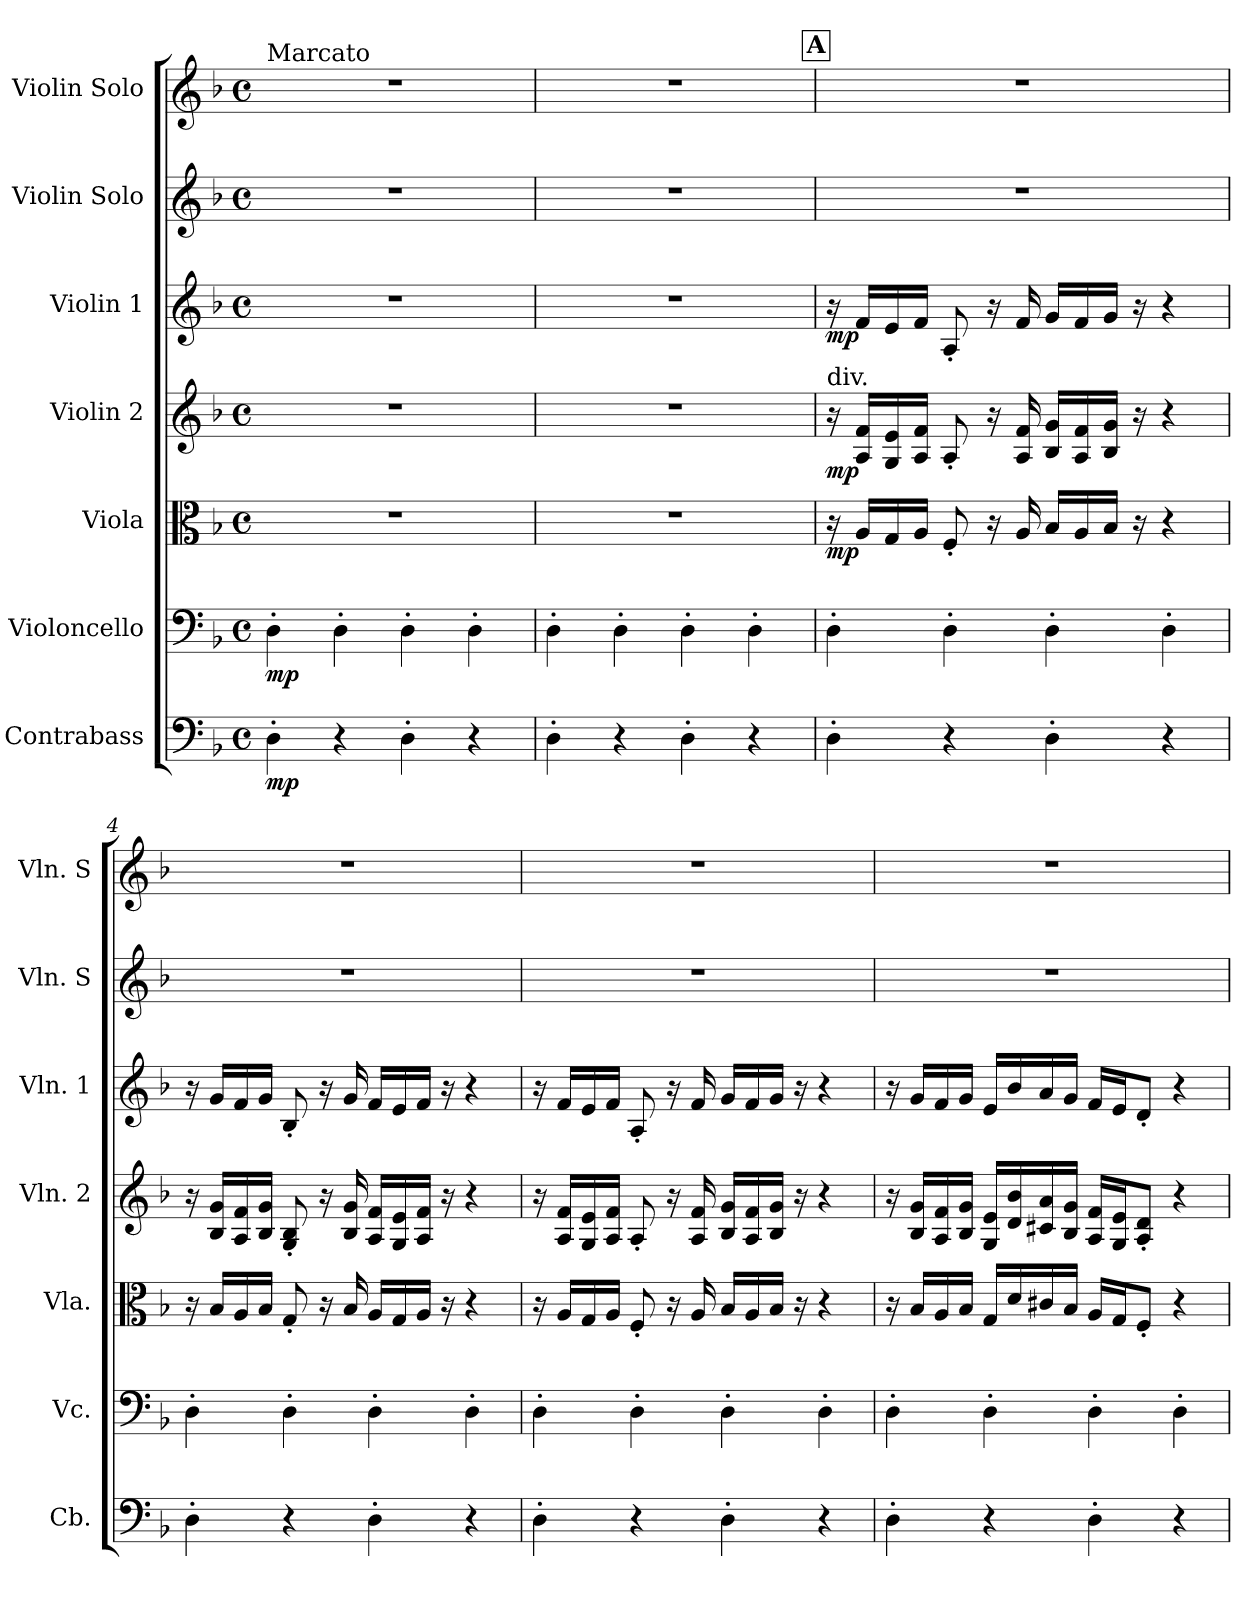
**kern	**dynam	**kern	**dynam	**kern	**dynam	**kern	**dynam	**kern	**dynam	**kern	**kern
*part7	*part7	*part6	*part6	*part5	*part5	*part4	*part4	*part3	*part3	*part2	*part1
*staff7	*staff7	*staff6	*staff6	*staff5	*staff5	*staff4	*staff4	*staff3	*staff3	*staff2	*staff1
*I"Contrabass	*	*I"Violoncello	*	*I"Viola	*	*I"Violin 2	*	*I"Violin 1	*	*I"Violin Solo	*I"Violin Solo
*I'Cb.	*	*I'Vc.	*	*I'Vla.	*	*I'Vln. 2	*	*I'Vln. 1	*	*I'Vln. S	*I'Vln. S
*clefF4	*	*clefF4	*	*clefC3	*	*clefG2	*	*clefG2	*	*clefG2	*clefG2
*ITrd7c12	*	*	*	*	*	*	*	*	*	*	*
*k[b-]	*	*k[b-]	*	*k[b-]	*	*k[b-]	*	*k[b-]	*	*k[b-]	*k[b-]
*M4/4	*	*M4/4	*	*M4/4	*	*M4/4	*	*M4/4	*	*M4/4	*M4/4
*met(c)	*	*met(c)	*	*met(c)	*	*met(c)	*	*met(c)	*	*met(c)	*met(c)
*MM90	*	*MM90	*	*MM90	*	*MM90	*	*MM90	*	*MM90	*MM90
=1	=1	=1	=1	=1	=1	=1	=1	=1	=1	=1	=1
!	!	!	!	!	!	!	!	!	!	!	!LO:TX:t=Marcato
!	!LO:DY:b	!	!LO:DY:b	!	!	!	!	!	!	!	!
4DD'\	mp	4D'\	mp	1r	.	1r	.	1r	.	1r	1r
4r	.	4D'\	.	.	.	.	.	.	.	.	.
4DD'\	.	4D'\	.	.	.	.	.	.	.	.	.
4r	.	4D'\	.	.	.	.	.	.	.	.	.
=2	=2	=2	=2	=2	=2	=2	=2	=2	=2	=2	=2
4DD'\	.	4D'\	.	1r	.	1r	.	1r	.	1r	1r
4r	.	4D'\	.	.	.	.	.	.	.	.	.
4DD'\	.	4D'\	.	.	.	.	.	.	.	.	.
4r	.	4D'\	.	.	.	.	.	.	.	.	.
!!LO:REH:place=s1:a:B:fs=14:t=A
=3	=3	=3	=3	=3	=3	=3	=3	=3	=3	=3	=3
!	!	!	!	!	!	!LO:TX:a:t=div.	!	!	!	!	!
!	!	!	!	!	!LO:DY:b	!	!LO:DY:b	!	!LO:DY:b	!	!
4DD'\	.	4D'\	.	16r	mp	16r	mp	16r	mp	1r	1r
.	.	.	.	16A/LL	.	16A/ 16f/LL	.	16f/LL	.	.	.
.	.	.	.	16G/	.	16G/ 16e/	.	16e/	.	.	.
.	.	.	.	16A/JJ	.	16A/ 16f/JJ	.	16f/JJ	.	.	.
4r	.	4D'\	.	8F'/	.	8A'/	.	8A'/	.	.	.
.	.	.	.	16r	.	16r	.	16r	.	.	.
.	.	.	.	16A/	.	16A/ 16f/	.	16f/	.	.	.
4DD'\	.	4D'\	.	16B-/LL	.	16B-/ 16g/LL	.	16g/LL	.	.	.
.	.	.	.	16A/	.	16A/ 16f/	.	16f/	.	.	.
.	.	.	.	16B-/JJ	.	16B-/ 16g/JJ	.	16g/JJ	.	.	.
.	.	.	.	16r	.	16r	.	16r	.	.	.
4r	.	4D'\	.	4r	.	4r	.	4r	.	.	.
!!LO:PB:g=z
=4	=4	=4	=4	=4	=4	=4	=4	=4	=4	=4	=4
4DD'\	.	4D'\	.	16r	.	16r	.	16r	.	1r	1r
.	.	.	.	16B-/LL	.	16B-/ 16g/LL	.	16g/LL	.	.	.
.	.	.	.	16A/	.	16A/ 16f/	.	16f/	.	.	.
.	.	.	.	16B-/JJ	.	16B-/ 16g/JJ	.	16g/JJ	.	.	.
4r	.	4D'\	.	8G'/	.	8G/' 8B-/'	.	8B-'/	.	.	.
.	.	.	.	16r	.	16r	.	16r	.	.	.
.	.	.	.	16B-/	.	16B-/ 16g/	.	16g/	.	.	.
4DD'\	.	4D'\	.	16A/LL	.	16A/ 16f/LL	.	16f/LL	.	.	.
.	.	.	.	16G/	.	16G/ 16e/	.	16e/	.	.	.
.	.	.	.	16A/JJ	.	16A/ 16f/JJ	.	16f/JJ	.	.	.
.	.	.	.	16r	.	16r	.	16r	.	.	.
4r	.	4D'\	.	4r	.	4r	.	4r	.	.	.
=5	=5	=5	=5	=5	=5	=5	=5	=5	=5	=5	=5
4DD'\	.	4D'\	.	16r	.	16r	.	16r	.	1r	1r
.	.	.	.	16A/LL	.	16A/ 16f/LL	.	16f/LL	.	.	.
.	.	.	.	16G/	.	16G/ 16e/	.	16e/	.	.	.
.	.	.	.	16A/JJ	.	16A/ 16f/JJ	.	16f/JJ	.	.	.
4r	.	4D'\	.	8F'/	.	8A'/	.	8A'/	.	.	.
.	.	.	.	16r	.	16r	.	16r	.	.	.
.	.	.	.	16A/	.	16A/ 16f/	.	16f/	.	.	.
4DD'\	.	4D'\	.	16B-/LL	.	16B-/ 16g/LL	.	16g/LL	.	.	.
.	.	.	.	16A/	.	16A/ 16f/	.	16f/	.	.	.
.	.	.	.	16B-/JJ	.	16B-/ 16g/JJ	.	16g/JJ	.	.	.
.	.	.	.	16r	.	16r	.	16r	.	.	.
4r	.	4D'\	.	4r	.	4r	.	4r	.	.	.
!!LO:PB:g=z
=6	=6	=6	=6	=6	=6	=6	=6	=6	=6	=6	=6
4DD'\	.	4D'\	.	16r	.	16r	.	16r	.	1r	1r
.	.	.	.	16B-/LL	.	16B-/ 16g/LL	.	16g/LL	.	.	.
.	.	.	.	16A/	.	16A/ 16f/	.	16f/	.	.	.
.	.	.	.	16B-/JJ	.	16B-/ 16g/JJ	.	16g/JJ	.	.	.
4r	.	4D'\	.	16G/LL	.	16G/ 16e/LL	.	16e/LL	.	.	.
.	.	.	.	16d/	.	16d/ 16b-/	.	16b-/	.	.	.
.	.	.	.	16c#X/	.	16c#X/ 16a/	.	16a/	.	.	.
.	.	.	.	16B-/JJ	.	16B-/ 16g/JJ	.	16g/JJ	.	.	.
4DD'\	.	4D'\	.	16A/LL	.	16A/ 16f/LL	.	16f/LL	.	.	.
.	.	.	.	16G/J	.	16G/ 16e/J	.	16e/J	.	.	.
.	.	.	.	8F'/J	.	8A/' 8d/'J	.	8d'/J	.	.	.
4r	.	4D'\	.	4r	.	4r	.	4r	.	.	.
=	=	=	=	=	=	=	=	=	=	=	=
*-	*-	*-	*-	*-	*-	*-	*-	*-	*-	*-	*-
